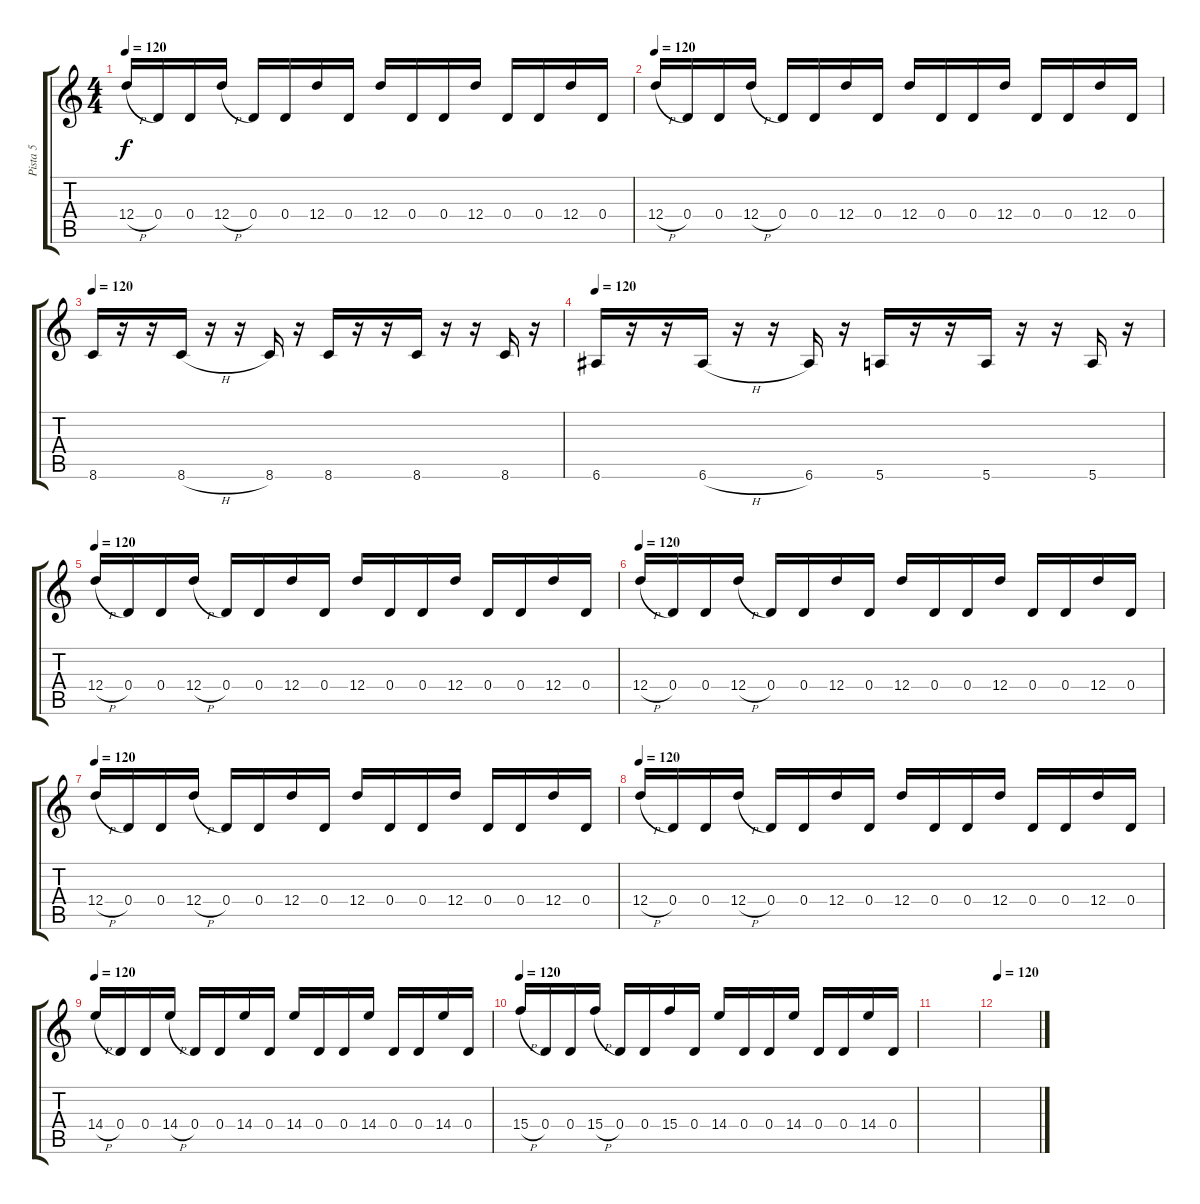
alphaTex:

\track ("Pista 5" "Pista 5") {instrument distortionguitar}
\staff {score tabs}
\tuning (E4 B3 G3 D3 A2 E2) {hide}
\ts (4 4)
\tempo 120
\clef g2
\ks c
12.4{h}.16{dy f volume 8} 0.4.16 0.4.16 12.4{h}.16 0.4.16 0.4.16 12.4.16 0.4.16 12.4.16 0.4.16 0.4.16 12.4.16 0.4.16 0.4.16 12.4.16 0.4.16 |
\tempo 120
12.4{h}.16{volume 8} 0.4.16 0.4.16 12.4{h}.16 0.4.16 0.4.16 12.4.16 0.4.16 12.4.16 0.4.16 0.4.16 12.4.16 0.4.16 0.4.16 12.4.16 0.4.16 |
\tempo 120
8.6.16 r.16 r.16 8.6{h}.16 r.16 r.16 8.6.16 r.16 8.6.16 r.16 r.16 8.6.16 r.16 r.16 8.6.16 r.16 |
\tempo 120
6.6.16 r.16 r.16 6.6{h}.16 r.16 r.16 6.6.16 r.16 5.6.16 r.16 r.16 5.6.16 r.16 r.16 5.6.16 r.16 |
\tempo 120
12.4{h}.16{volume 8} 0.4.16 0.4.16 12.4{h}.16 0.4.16 0.4.16 12.4.16 0.4.16 12.4.16 0.4.16 0.4.16 12.4.16 0.4.16 0.4.16 12.4.16 0.4.16 |
\tempo 120
12.4{h}.16{volume 8} 0.4.16 0.4.16 12.4{h}.16 0.4.16 0.4.16 12.4.16 0.4.16 12.4.16 0.4.16 0.4.16 12.4.16 0.4.16 0.4.16 12.4.16 0.4.16 |
\tempo 120
12.4{h}.16{volume 8} 0.4.16 0.4.16 12.4{h}.16 0.4.16 0.4.16 12.4.16 0.4.16 12.4.16 0.4.16 0.4.16 12.4.16 0.4.16 0.4.16 12.4.16 0.4.16 |
\tempo 120
12.4{h}.16{volume 8} 0.4.16 0.4.16 12.4{h}.16 0.4.16 0.4.16 12.4.16 0.4.16 12.4.16 0.4.16 0.4.16 12.4.16 0.4.16 0.4.16 12.4.16 0.4.16 |
\tempo 120
14.4{h}.16 0.4.16 0.4.16 14.4{h}.16 0.4.16 0.4.16 14.4.16 0.4.16 14.4.16 0.4.16 0.4.16 14.4.16 0.4.16 0.4.16 14.4.16 0.4.16 |
\tempo 120
15.4{h}.16 0.4.16 0.4.16 15.4{h}.16 0.4.16 0.4.16 15.4.16 0.4.16 14.4.16 0.4.16 0.4.16 14.4.16 0.4.16 0.4.16 14.4.16 0.4.16 |
|
\tempo 120
